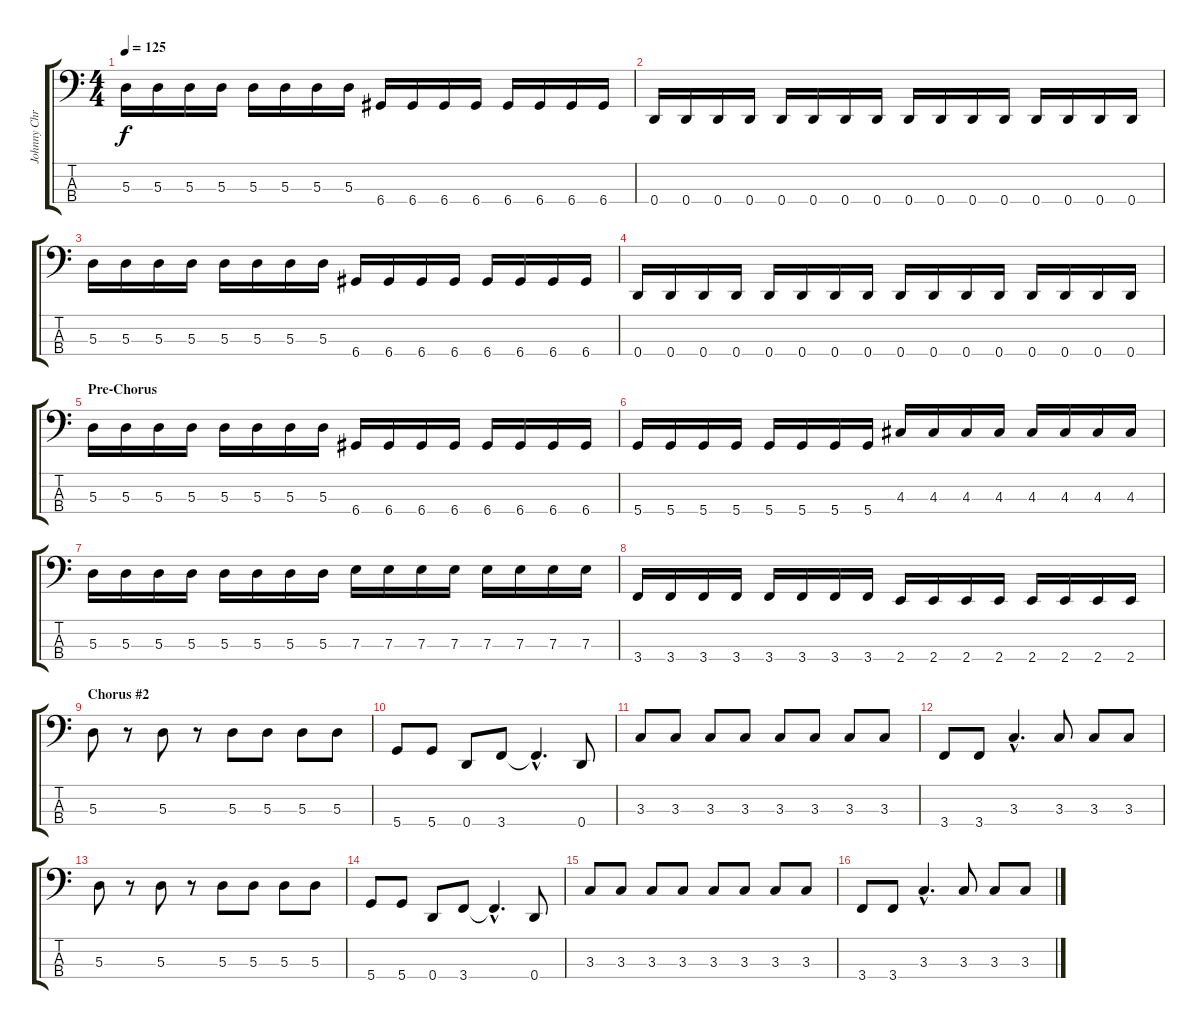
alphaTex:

\track ("Johnny Christ" "Johnny Chr") {instrument electricbasspick}
\staff {score tabs}
\tuning (G2 D2 A1 D1) {hide}
\ts (4 4)
\tempo 125
\clef f4
\ks c
5.3.16{dy f} 5.3.16 5.3.16 5.3.16 5.3.16 5.3.16 5.3.16 5.3.16 6.4.16 6.4.16 6.4.16 6.4.16 6.4.16 6.4.16 6.4.16 6.4.16 |
0.4.16 0.4.16 0.4.16 0.4.16 0.4.16 0.4.16 0.4.16 0.4.16 0.4.16 0.4.16 0.4.16 0.4.16 0.4.16 0.4.16 0.4.16 0.4.16 |
5.3.16 5.3.16 5.3.16 5.3.16 5.3.16 5.3.16 5.3.16 5.3.16 6.4.16 6.4.16 6.4.16 6.4.16 6.4.16 6.4.16 6.4.16 6.4.16 |
0.4.16 0.4.16 0.4.16 0.4.16 0.4.16 0.4.16 0.4.16 0.4.16 0.4.16 0.4.16 0.4.16 0.4.16 0.4.16 0.4.16 0.4.16 0.4.16 |
\section ("" "Pre-Chorus")
5.3.16 5.3.16 5.3.16 5.3.16 5.3.16 5.3.16 5.3.16 5.3.16 6.4.16 6.4.16 6.4.16 6.4.16 6.4.16 6.4.16 6.4.16 6.4.16 |
5.4.16 5.4.16 5.4.16 5.4.16 5.4.16 5.4.16 5.4.16 5.4.16 4.3.16 4.3.16 4.3.16 4.3.16 4.3.16 4.3.16 4.3.16 4.3.16 |
5.3.16 5.3.16 5.3.16 5.3.16 5.3.16 5.3.16 5.3.16 5.3.16 7.3.16 7.3.16 7.3.16 7.3.16 7.3.16 7.3.16 7.3.16 7.3.16 |
3.4.16 3.4.16 3.4.16 3.4.16 3.4.16 3.4.16 3.4.16 3.4.16 2.4.16 2.4.16 2.4.16 2.4.16 2.4.16 2.4.16 2.4.16 2.4.16 |
\section ("" "Chorus #2")
5.3.8 r.8 5.3.8 r.8 5.3.8 5.3.8 5.3.8 5.3.8 |
5.4.8 5.4.8 0.4.8 3.4.8 3.4{hac t}.4{d} 0.4.8 |
3.3.8 3.3.8 3.3.8 3.3.8 3.3.8 3.3.8 3.3.8 3.3.8 |
3.4.8 3.4.8 3.3{hac}.4{d} 3.3.8 3.3.8 3.3.8 |
5.3.8 r.8 5.3.8 r.8 5.3.8 5.3.8 5.3.8 5.3.8 |
5.4.8 5.4.8 0.4.8 3.4.8 3.4{hac t}.4{d} 0.4.8 |
3.3.8 3.3.8 3.3.8 3.3.8 3.3.8 3.3.8 3.3.8 3.3.8 |
3.4.8 3.4.8 3.3{hac}.4{d} 3.3.8 3.3.8 3.3.8
